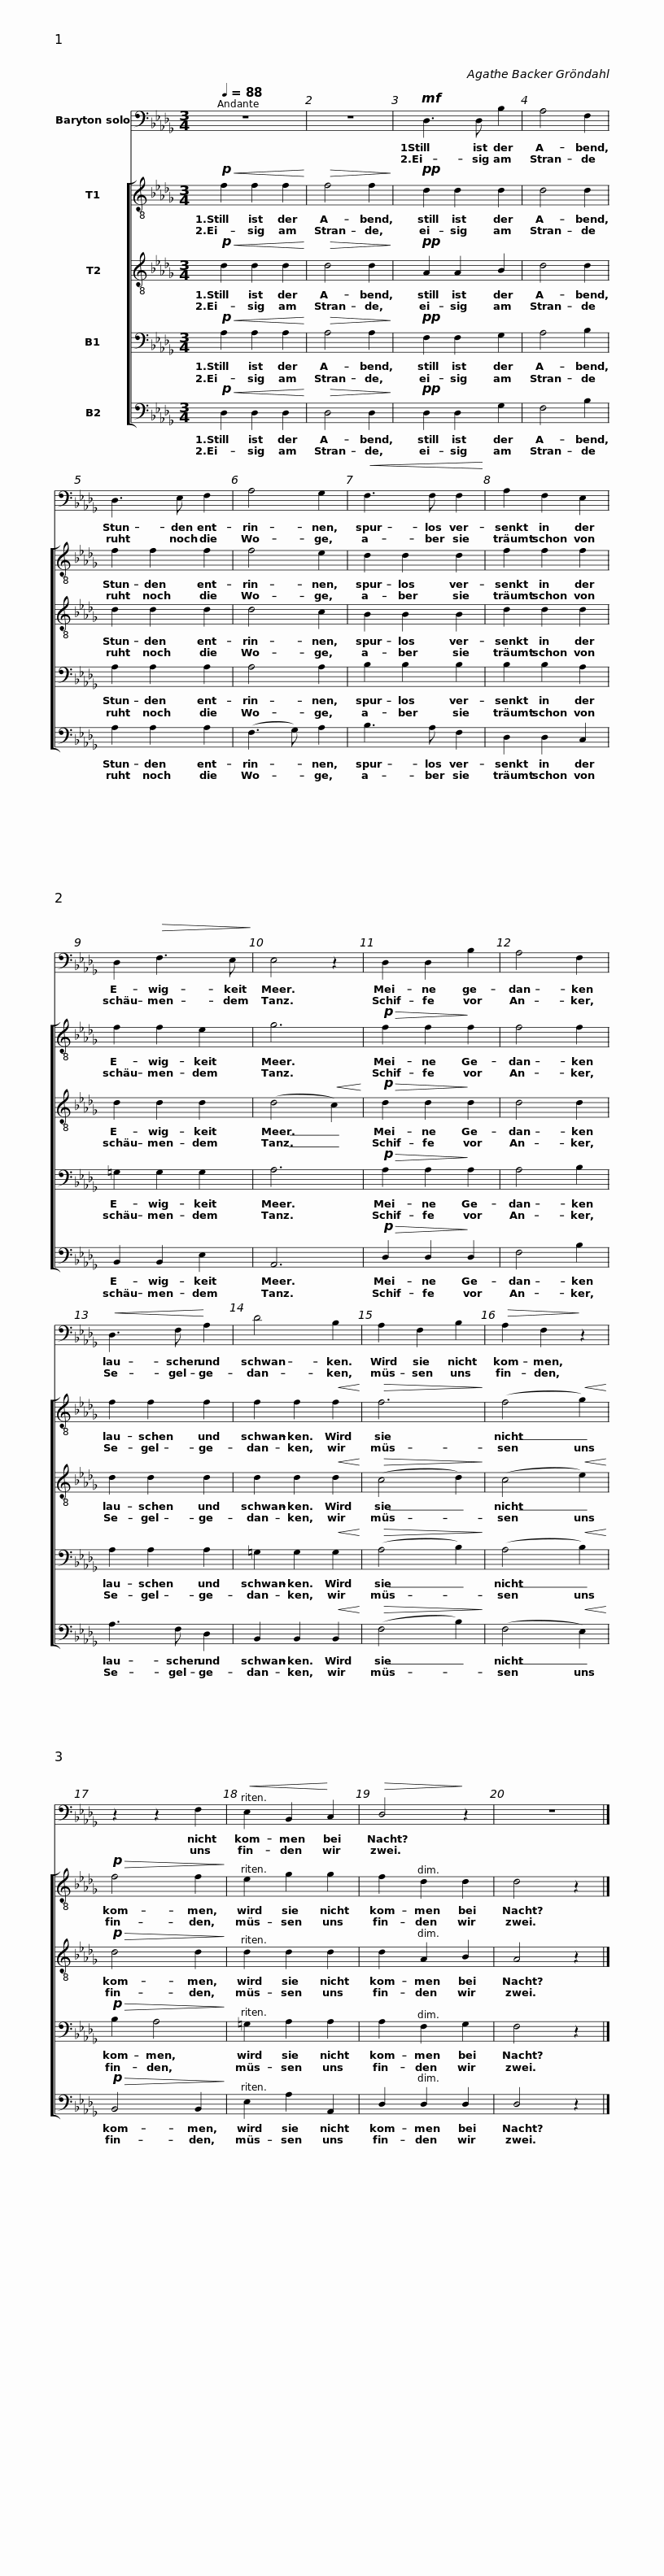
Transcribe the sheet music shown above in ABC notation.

X:1
%%score 1 [ 2 3 4 5 ]
L:1/8
Q:1/4=88
M:3/4
I:linebreak $
K:Db
V:1 bass
V:2 treble-8
V:3 treble-8
V:4 bass
V:5 bass
V:1
 z6 | z6 |!mf! D,3 D, B,2 | A,4 F,2 |$ D,3 E, F,2 | %5
 A,4 G,2 |!<(! F,3 F, F,2!<)! | A,2 F,2 E,2 | D,2!>(! F,3 E,!>)! |$ E,4 z2 | %10
 D,2 D,2 B,2 | A,4 F,2 |!<(! D,3 F,!<)! A,2 | D4 B,2 | A,2 F,2 B,2 |$ %15
!>(! A,2 F,2!>)! z2 | z2 z2 F,2 |!<(! E,2 B,,2!<)! C,2 |!>(! D,4!>)! z2 | z6 |] %20
V:2
!p!!<(! f2 f2 f2!<)! |!>(! f4 f2!>)! |!pp! d2 d2 d2 | d4 d2 |$ f2 f2 f2 | %5
 f4 e2 | d2 d2 d2 | f2 f2 f2 | f2 f2 e2 |$ g6 | %10
!p!!>(! f2 f2!>)! f2 | f4 f2 | f2 f2 f2 | f2 f2!<(! f2!<)! |!>(! f6!>)! |$ %15
 (f4!<(! g2)!<)! |!p!!>(! f4 f2!>)! | e2 g2 g2 | f2 d2 d2 | d4 z2 |] %20
V:3
!p!!<(! d2 d2 d2!<)! |!>(! d4 d2!>)! |!pp! A2 A2 B2 | d4 d2 |$ d2 d2 d2 | %5
 d4 c2 | B2 B2 B2 | d2 d2 d2 | d2 d2 d2 |$ (d4!<(! c2)!<)! | %10
!p!!>(! d2 d2!>)! d2 | d4 d2 | d2 d2 d2 | d2 d2!<(! d2!<)! |!>(! (c4 d2)!>)! |$ %15
 (c4!<(! e2)!<)! |!p!!>(! d4 d2!>)! | d2 d2 d2 | d2 A2 B2 | A4 z2 |] %20
V:4
!p!!<(! A,2 A,2 A,2!<)! |!>(! A,4 A,2!>)! |!pp! F,2 F,2 G,2 | A,4 B,2 |$ A,2 A,2 A,2 | %5
 A,4 A,2 | B,2 B,2 B,2 | B,2 B,2 A,2 | =G,2 G,2 G,2 |$ A,6 | %10
!p!!>(! A,2 A,2!>)! A,2 | A,4 B,2 | A,2 A,2 A,2 | =G,2 G,2!<(! G,2!<)! |!>(! (A,4 B,2)!>)! |$ %15
 (A,4!<(! B,2)!<)! |!p!!>(! B,2 A,4!>)! | =G,2 A,2 A,2 | A,2 F,2 G,2 | F,4 z2 |] %20
V:5
!p!!<(! D,2 D,2 D,2!<)! |!>(! D,4 D,2!>)! |!pp! D,2 D,2 G,2 | F,4 B,2 |$ A,2 A,2 A,2 | %5
 (F,3 G,) A,2 | B,3 A, F,2 | D,2 D,2 C,2 | B,,2 B,,2 E,2 |$ A,,6 | %10
!p!!>(! D,2 D,2!>)! D,2 | F,4 B,2 | A,3 F, D,2 | B,,2 B,,2!<(! B,,2!<)! |!>(! (F,4 B,2)!>)! |$ %15
 (F,4!<(! E,2)!<)! |!p!!>(! B,,4 B,,2!>)! | E,2 A,2 A,,2 | D,2 D,2 D,2 | D,4 z2 |] %20
